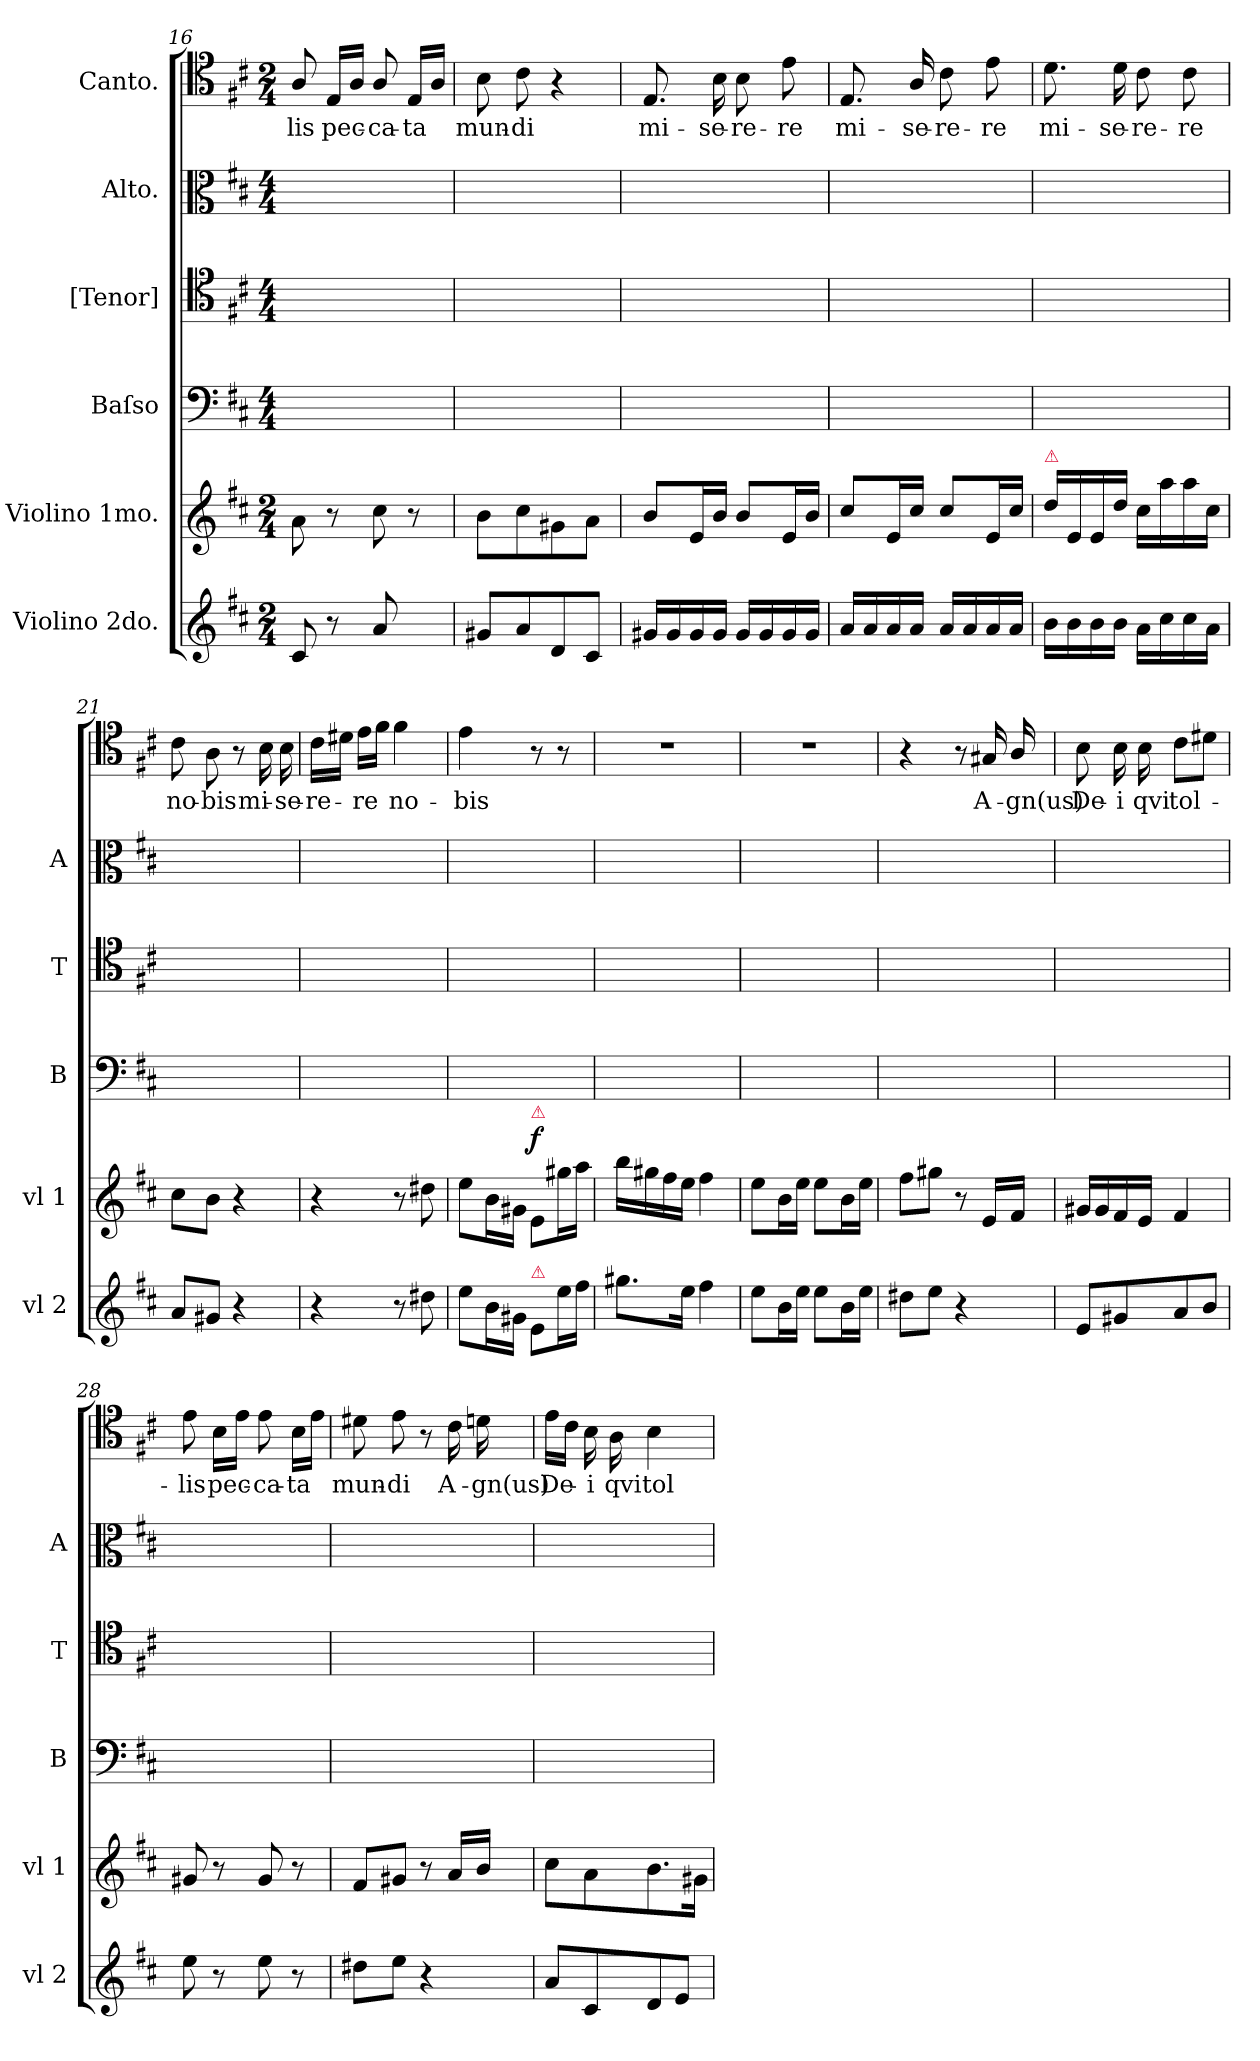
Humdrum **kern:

**kern	**kern	**dynam	**kern	**kern	**kern	**kern	**text
*part6	*part5	*part5	*part4	*part3	*part2	*part1	*part1
*staff6	*staff5	*staff5	*staff4	*staff3	*staff2	*staff1	*staff1
*I"Violino 2do.	*I"Violino 1mo.	*	*I"Baſso	*I"[Tenor]	*I"Alto.	*I"Canto.	*
*I'vl 2	*I'vl 1	*	*I'B	*I'T	*I'A	*	*
*clefG2	*clefG2	*	*clefF4	*clefC4	*clefC3	*clefC4	*
*k[f#c#]	*k[f#c#]	*	*k[f#c#]	*k[f#c#]	*k[f#c#]	*k[f#c#]	*
*D:	*D:	*	*D:	*D:	*D:	*D:	*
*M2/4	*M2/4	*	*M4/4	*M4/4	*M4/4	*M2/4	*
=16	=16	=16	=16	=16	=16	=16	=16
8c#/	8a\	.	2ryy	2ryy	2ryy	8A/	-lis
8r	8r	.	.	.	.	16E/LL	pec-
.	.	.	.	.	.	16A/JJ	.
8a/	8cc#\	.	.	.	.	8A/	-ca-
8ryy	8r	.	.	.	.	16E/LL	-ta
.	.	.	.	.	.	16A/JJ	.
=17	=17	=17	=17	=17	=17	=17	=17
8g#/L	8b\L	.	2ryy	2ryy	2ryy	8B\	mun-
8a/	8cc#\	.	.	.	.	8c#\	-di
8d/	8g#\	.	.	.	.	4r	.
8c#/J	8a\J	.	.	.	.	.	.
=18	=18	=18	=18	=18	=18	=18	=18
16g#/LL	8b/L	.	2ryy	2ryy	2ryy	8.E/	mi-
16g#/	.	.	.	.	.	.	.
16g#/	16e/L	.	.	.	.	.	.
16g#/JJ	16b/JJ	.	.	.	.	16B\	-se-
16g#/LL	8b/L	.	.	.	.	8B\	-re-
16g#/	.	.	.	.	.	.	.
16g#/	16e/L	.	.	.	.	8e\	-re
16g#/JJ	16b/JJ	.	.	.	.	.	.
=19	=19	=19	=19	=19	=19	=19	=19
!	!	!	!	!	!	!	!LO:LY:i
16a/LL	8cc#/L	.	2ryy	2ryy	2ryy	8.E/	mi-
16a/	.	.	.	.	.	.	.
16a/	16e/L	.	.	.	.	.	.
!	!	!	!	!	!	!	!LO:LY:i
16a/JJ	16cc#/JJ	.	.	.	.	16A/	-se-
!	!	!	!	!	!	!	!LO:LY:i
16a/LL	8cc#/L	.	.	.	.	8c#\	-re-
16a/	.	.	.	.	.	.	.
!	!	!	!	!	!	!	!LO:LY:i
16a/	16e/L	.	.	.	.	8e\	-re
16a/JJ	16cc#/JJ	.	.	.	.	.	.
=20	=20	=20	=20	=20	=20	=20	=20
!	!LO:TX:a:color=crimson:t=⚠	!	!	!	!	!	!
16b\LL	16dd\LL	.	2ryy	2ryy	2ryy	8.d\	mi-
16b\	16e/	.	.	.	.	.	.
16b\	16e/	.	.	.	.	.	.
16b\JJ	16dd/JJ	.	.	.	.	16d\	-se-
16a\LL	16cc#\LL	.	.	.	.	8c#\	-re-
16cc#\	16aa\	.	.	.	.	.	.
16cc#\	16aa\	.	.	.	.	8c#\	-re
16a\JJ	16cc#\JJ	.	.	.	.	.	.
=21	=21	=21	=21	=21	=21	=21	=21
8a/L	8cc#\L	.	2ryy	2ryy	2ryy	8c#\	no-
8g#/J	8b\J	.	.	.	.	8A\	-bis
4r	4r	.	.	.	.	8r	.
.	.	.	.	.	.	16B\	mi-
.	.	.	.	.	.	16B\	-se-
=22	=22	=22	=22	=22	=22	=22	=22
4r	4r	.	2ryy	2ryy	2ryy	16c#\LL	-re-
.	.	.	.	.	.	16d#X\JJ	.
.	.	.	.	.	.	16e\LL	-re
.	.	.	.	.	.	16f#\JJ	.
8r	8r	.	.	.	.	4f#\	no-
8dd#X\	8dd#X\	.	.	.	.	.	.
=23	=23	=23	=23	=23	=23	=23	=23
8ee\L	8ee\L	.	2ryy	2ryy	2ryy	4e\	-bis
16b\L	16b\L	.	.	.	.	.	.
16g#\JJ	16g#\JJ	.	.	.	.	.	.
!	!LO:TX:a:color=crimson:t=⚠	!	!	!	!	!	!
!LO:TX:a:color=crimson:t=⚠	!	!	!	!	!	!	!
!	!	!LO:DY:a	!	!	!	!	!
8e/L	8e/L	f.	.	.	.	8r	.
16ee\L	16gg#\L	.	.	.	.	8r	.
16ff#\JJ	16aa\JJ	.	.	.	.	.	.
=24	=24	=24	=24	=24	=24	=24	=24
8.gg#\L	16bb\LL	.	2ryy	2ryy	2ryy	2r	.
.	16gg#\	.	.	.	.	.	.
.	16ff#\	.	.	.	.	.	.
16ee\Jk	16ee\JJ	.	.	.	.	.	.
4ff#\	4ff#\	.	.	.	.	.	.
=25	=25	=25	=25	=25	=25	=25	=25
8ee\L	8ee\L	.	2ryy	2ryy	2ryy	2r	.
16b\L	16b\L	.	.	.	.	.	.
16ee\JJ	16ee\JJ	.	.	.	.	.	.
8ee\L	8ee\L	.	.	.	.	.	.
16b\L	16b\L	.	.	.	.	.	.
16ee\JJ	16ee\JJ	.	.	.	.	.	.
=26	=26	=26	=26	=26	=26	=26	=26
8dd#X\L	8ff#\L	.	2ryy	2ryy	2ryy	4r	.
8ee\J	8gg#\J	.	.	.	.	.	.
4r	8r	.	.	.	.	8r	.
!	!	!LO:DY:a	!	!	!	!	!
.	16e/LL	Po.	.	.	.	16G#/	A-
.	16f#/JJ	.	.	.	.	16A/	-gn(us)
=27	=27	=27	=27	=27	=27	=27	=27
8e/L	16g#/LL	.	2ryy	2ryy	2ryy	8B\	De-
.	16g#/	.	.	.	.	.	.
8g#/	16f#/	.	.	.	.	16B\	-i
.	16e/JJ	.	.	.	.	16B\	qvi
8a/	4f#/	.	.	.	.	8c#\L	tol-
8b/J	.	.	.	.	.	8d#X\J	.
=28	=28	=28	=28	=28	=28	=28	=28
8ee\	8g#/	.	2ryy	2ryy	2ryy	8e\	-lis
8r	8r	.	.	.	.	16B\LL	pec-
.	.	.	.	.	.	16e\JJ	.
8ee\	8g#/	.	.	.	.	8e\	ca-
8r	8r	.	.	.	.	16B\LL	-ta
.	.	.	.	.	.	16e\JJ	.
=29	=29	=29	=29	=29	=29	=29	=29
8dd#X\L	8f#/L	.	2ryy	2ryy	2ryy	8d#X\	mun-
8ee\J	8g#/J	.	.	.	.	8e\	-di
4r	8r	.	.	.	.	8r	.
.	16a/LL	.	.	.	.	16c#\	A-
.	16b/JJ	.	.	.	.	16dn\	-gn(us)
=30	=30	=30	=30	=30	=30	=30	=30
8a/L	8cc#\L	.	2ryy	2ryy	2ryy	16e\LL	De-
.	.	.	.	.	.	16c#\JJ	.
8c#/	8a\	.	.	.	.	16B\	-i
.	.	.	.	.	.	16A\	qvi
8d/	8.b\	.	.	.	.	4B\	tol-
8e/J	.	.	.	.	.	.	.
.	16g#\Jk	.	.	.	.	.	.
=	=	=	=	=	=	=	=
*-	*-	*-	*-	*-	*-	*-	*-
